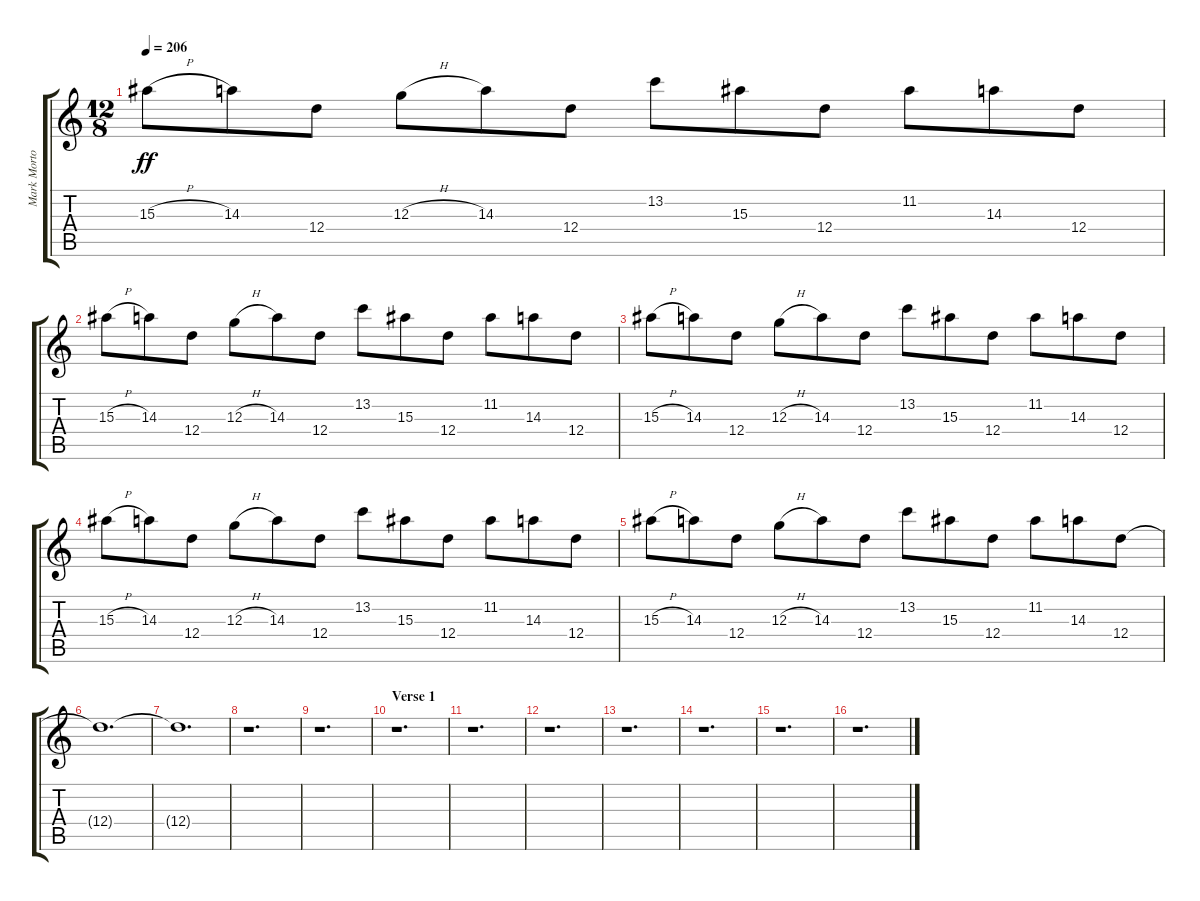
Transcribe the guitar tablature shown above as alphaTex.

\track ("Mark Morton Lead" "Mark Morto") {instrument distortionguitar}
\staff {score tabs}
\tuning (E4 B3 G3 D3 A2 D2) {hide}
\ts (12 8)
\tempo 206
\clef g2
\ks c
15.3{h}.8{dy ff} 14.3.8 12.4.8 12.3{h}.8 14.3.8 12.4.8 13.2.8 15.3.8 12.4.8 11.2.8 14.3.8 12.4.8 |
15.3{h}.8 14.3.8 12.4.8 12.3{h}.8 14.3.8 12.4.8 13.2.8 15.3.8 12.4.8 11.2.8 14.3.8 12.4.8 |
15.3{h}.8 14.3.8 12.4.8 12.3{h}.8 14.3.8 12.4.8 13.2.8 15.3.8 12.4.8 11.2.8 14.3.8 12.4.8 |
15.3{h}.8 14.3.8 12.4.8 12.3{h}.8 14.3.8 12.4.8 13.2.8 15.3.8 12.4.8 11.2.8 14.3.8 12.4.8 |
15.3{h}.8 14.3.8 12.4.8 12.3{h}.8 14.3.8 12.4.8 13.2.8 15.3.8 12.4.8 11.2.8 14.3.8 12.4.8 |
12.4{t}.1{d} |
12.4{t}.1{d} |
r.1{d} |
r.1{d} |
\section ("" "Verse 1")
r.1{d} |
r.1{d} |
r.1{d} |
r.1{d} |
r.1{d} |
r.1{d} |
r.1{d}
